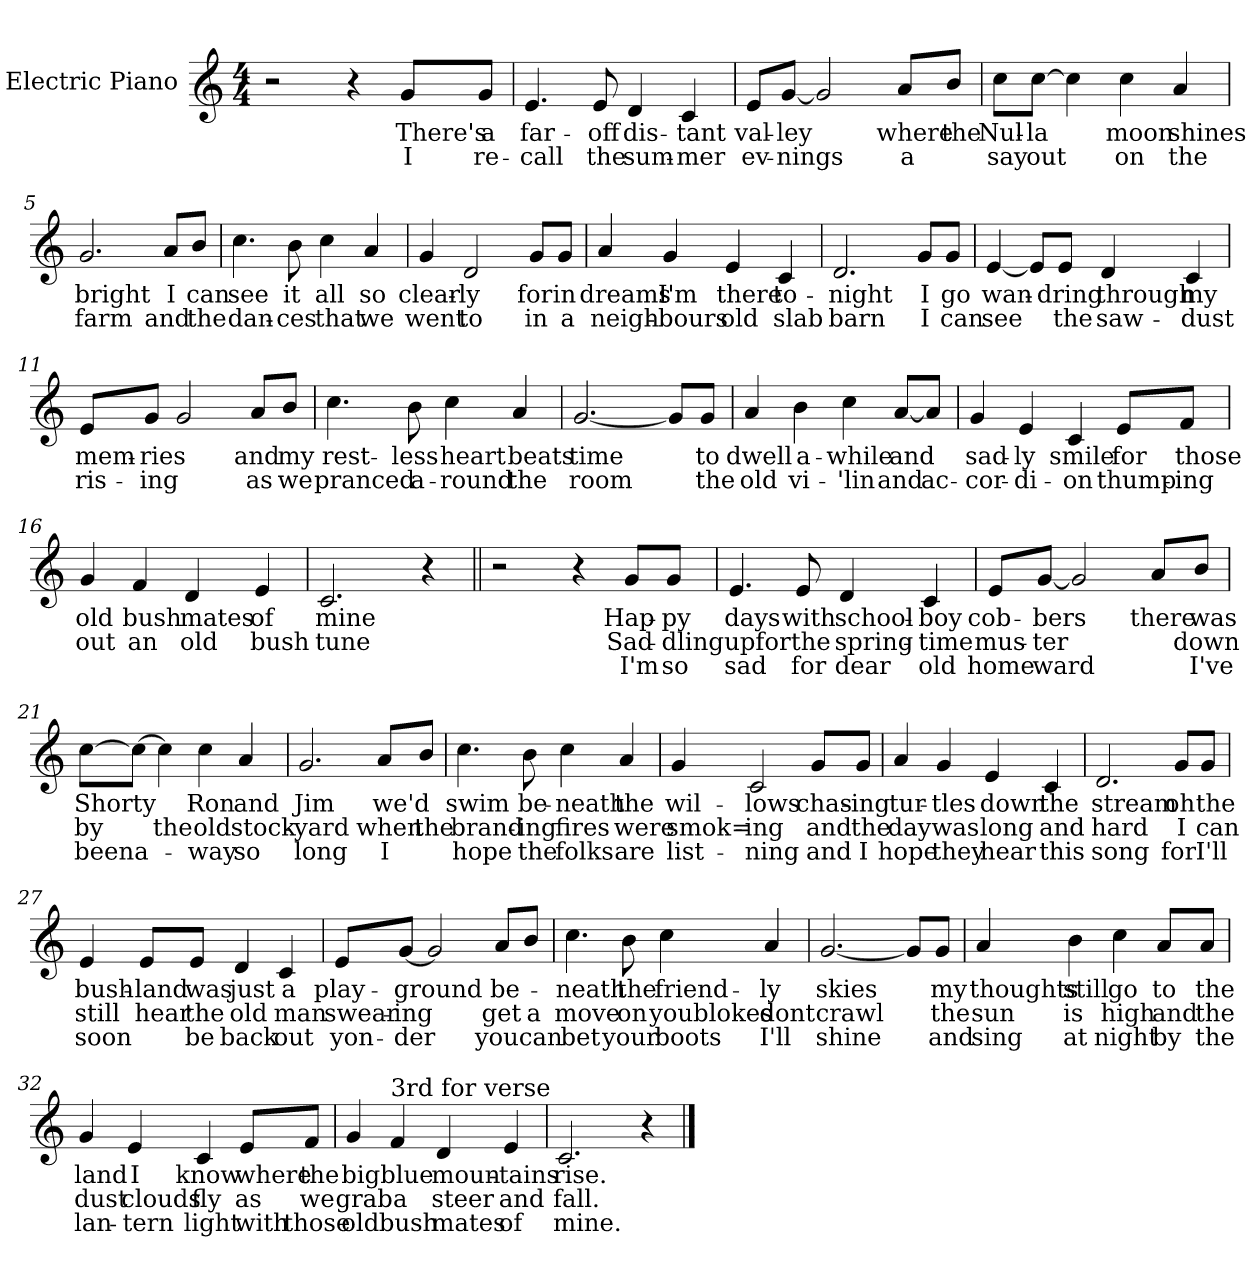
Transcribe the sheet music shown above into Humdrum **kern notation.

**kern	**text	**text	**text
*part1	*part1	*part1	*part1
*staff1	*staff1	*staff1	*staff1
*I"Electric Piano	*	*	*
*I'E.Pno	*	*	*
*clefG2	*	*	*
*k[]	*	*	*
*C:	*	*	*
*M4/4	*	*	*
=1	=1	=1	=1
2r	.	.	.
4r	.	.	.
8g/L	There's	I	.
8g/J	a	re-	.
=2	=2	=2	=2
4.e/	far-	-call	.
8e/	-off	the	.
4d/	dis-	sum-	.
4c/	-tant	-mer	.
=3	=3	=3	=3
8e/L	val-	ev-	.
[8g/J	-ley	-nings	.
2g/]	.	.	.
8a/L	where	a	.
8b/J	the	.	.
=4	=4	=4	=4
8cc\L	Nul-	say	.
[8cc\J	-la	out	.
4cc\]	.	.	.
4cc\	moon	on	.
4a/	shines	the	.
=5	=5	=5	=5
2.g/	bright	farm	.
8a/L	I	and	.
8b/J	can	the	.
!!LO:LB:g=z
=6	=6	=6	=6
4.cc\	see	dan-	.
8b\	it	-ces	.
4cc\	all	that	.
4a/	so	we	.
=7	=7	=7	=7
4g/	clear-	went	.
2d/	-ly	to	.
8g/L	for	in	.
8g/J	in	a	.
=8	=8	=8	=8
4a/	dreams	neigh-	.
4g/	I'm	-bours	.
4e/	there	old	.
4c/	to-	slab	.
=9	=9	=9	=9
2.d/	-night	barn	.
8g/L	I	I	.
8g/J	go	can	.
!!LO:LB:g=z
=10	=10	=10	=10
[4e/	wan-	see	.
8e/L]	.	.	.
8e/J	dring	the	.
4d/	through	saw-	.
4c/	my	-dust	.
=11	=11	=11	=11
8e/L	mem-	ris-	.
8g/J	-ries	-ing	.
2g/	.	.	.
8a/L	and	as	.
8b/J	my	we	.
=12	=12	=12	=12
4.cc\	rest-	pranced	.
8b\	-less	a-	.
4cc\	heart	-round	.
4a/	beats	the	.
=13	=13	=13	=13
[2.g/	time	room	.
8g/L]	.	.	.
8g/J	to	the	.
!!LO:LB:g=z
=14	=14	=14	=14
4a/	dwell	old	.
4b\	a-	vi-	.
4cc\	-while	-'lin	.
[8a/L	and	and	.
8a/J]	.	ac-	.
=15	=15	=15	=15
4g/	sad-	-cor-	.
4e/	ly	di-	.
4c/	smile	-on	.
8e/L	for	thump-	.
8f/J	those	-ing	.
=16	=16	=16	=16
4g/	old	out	.
4f/	bush	an	.
4d/	mates	old	.
4e/	of	bush	.
=17	=17	=17	=17
2.c/	mine	tune	.
4r	.	.	.
!!LO:LB:g=z
=18||	=18||	=18||	=18||
2r	.	.	.
4r	.	.	.
8g/L	Hap-	Sad-	I'm
8g/J	-py	-dling	so
=19	=19	=19	=19
4.e/	days	upfor	sad
8e/	with	the	for
4d/	school-	spring-	dear
4c/	-boy	-time	old
=20	=20	=20	=20
8e/L	cob-	mus-	home
[8g/J	-bers	-ter	ward
2g/]	.	.	.
8a/L	there	.	.
8b/J	was	down	I've
=21	=21	=21	=21
[8cc\L	Shorty	by	been
8cc\J_	.	.	a-
4cc\]	.	the	.
4cc\	Ron	old	-way
4a/	and	stock-	so
=22	=22	=22	=22
2.g/	Jim	-yard	long
8a/L	we'd	when	I
8b/J	.	the	.
!!LO:LB:g=z
=23	=23	=23	=23
4.cc\	swim	brand-	hope
8b\	be-	-ing	the
4cc\	-neath	fires	folks
4a/	the	were	are
=24	=24	=24	=24
4g/	wil-	smok=-	list-
2c/	-lows	-ing	-ning
8g/L	chas-	and	and
8g/J	-ing	the	I
=25	=25	=25	=25
4a/	tur-	day	hope
4g/	-tles	was	they
4e/	down	long	hear
4c/	the	and	this
=26	=26	=26	=26
2.d/	stream	hard	song
8g/L	oh	I	for
8g/J	the	can	I'll
!!LO:PB:g=z
=27	=27	=27	=27
4e/	bush-	still	soon
8e/L	-land	hear	.
8e/J	was	the	be
4d/	just	old	back
4c/	a	man	out
=28	=28	=28	=28
8e/L	play-	swear-	yon-
[8g/J	-ground	-ing	-der
2g/]	.	.	.
8a/L	be-	get	you
8b/J	.	a	can
=29	=29	=29	=29
4.cc\	-neath	move	bet
8b\	the	on	your
4cc\	friend-	youblokes	boots
4a/	-ly	dont	I'll
=30	=30	=30	=30
[2.g/	skies	crawl	shine
8g/L]	.	.	.
8g/J	my	the	and
!!LO:LB:g=z
=31	=31	=31	=31
4a/	thoughts	sun	sing
4b\	still	is	at
4cc\	go	high	night
8a/L	to	and	by
8a/J	the	the	the
=32	=32	=32	=32
4g/	land	dust	lan-
4e/	I	clouds	-tern
4c/	know	fly	light
8e/L	where	as	with
8f/J	the	we	those
=33	=33	=33	=33
4g/	big	grab	old
!LO:TX:a:t=3rd for verse	!	!	!
4f/	blue	a	bush
4d/	moun-	steer	mates
4e/	-tains	and	of
=34	=34	=34	=34
2.c/	rise.	fall.	mine.
4r	.	.	.
==	==	==	==
*-	*-	*-	*-
